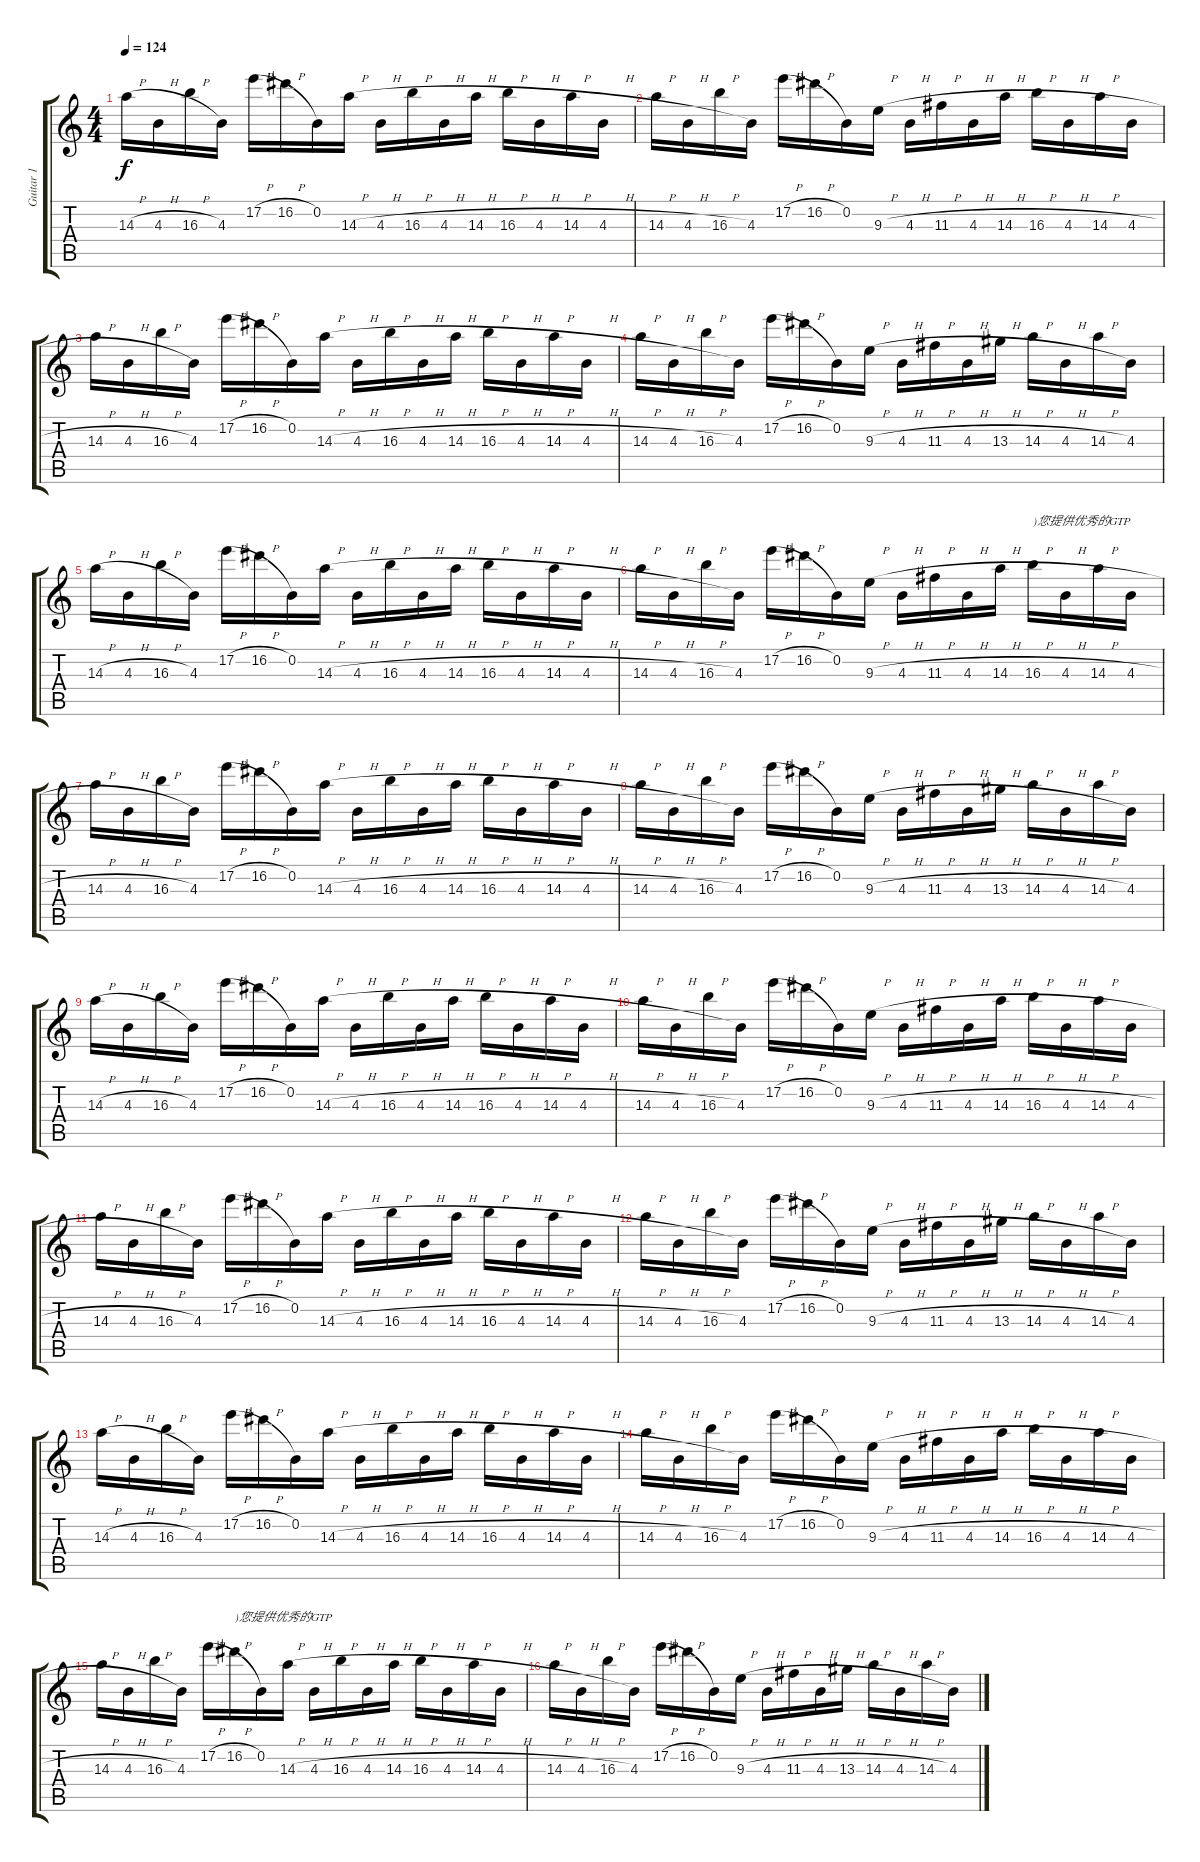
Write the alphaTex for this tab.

\track ("Guitar 1" "Guitar 1") {instrument distortionguitar}
\staff {score tabs}
\tuning (E4 B3 G3 D3 A2 E2) {hide}
\ts (4 4)
\tempo 124
\clef g2
\ks c
14.3{h}.16{dy f} 4.3{h}.16 16.3{h}.16 4.3.16 17.2{h}.16 16.2{h}.16 0.2.16 14.3{h}.16 4.3{h}.16 16.3{h}.16 4.3{h}.16 14.3{h}.16 16.3{h}.16 4.3{h}.16 14.3{h}.16 4.3{h}.16 |
14.3{h}.16 4.3{h}.16 16.3{h}.16 4.3.16 17.2{h}.16 16.2{h}.16 0.2.16 9.3{h}.16 4.3{h}.16 11.3{h}.16 4.3{h}.16 14.3{h}.16 16.3{h}.16 4.3{h}.16 14.3{h}.16 4.3{h}.16 |
14.3{h}.16 4.3{h}.16 16.3{h}.16 4.3.16 17.2{h}.16 16.2{h}.16 0.2.16 14.3{h}.16 4.3{h}.16 16.3{h}.16 4.3{h}.16 14.3{h}.16 16.3{h}.16 4.3{h}.16 14.3{h}.16 4.3{h}.16 |
14.3{h}.16 4.3{h}.16 16.3{h}.16 4.3.16 17.2{h}.16 16.2{h}.16 0.2.16 9.3{h}.16 4.3{h}.16 11.3{h}.16 4.3{h}.16 13.3{h}.16 14.3{h}.16 4.3{h}.16 14.3{h}.16 4.3.16 |
14.3{h}.16 4.3{h}.16 16.3{h}.16 4.3.16 17.2{h}.16 16.2{h}.16 0.2.16 14.3{h}.16 4.3{h}.16 16.3{h}.16 4.3{h}.16 14.3{h}.16 16.3{h}.16 4.3{h}.16 14.3{h}.16 4.3{h}.16 |
14.3{h}.16 4.3{h}.16 16.3{h}.16 4.3.16 17.2{h}.16 16.2{h}.16 0.2.16 9.3{h}.16 4.3{h}.16 11.3{h}.16 4.3{h}.16 14.3{h}.16 16.3{h}.16{txt ")您提供优秀的GTP"} 4.3{h}.16 14.3{h}.16 4.3{h}.16 |
14.3{h}.16 4.3{h}.16 16.3{h}.16 4.3.16 17.2{h}.16 16.2{h}.16 0.2.16 14.3{h}.16 4.3{h}.16 16.3{h}.16 4.3{h}.16 14.3{h}.16 16.3{h}.16 4.3{h}.16 14.3{h}.16 4.3{h}.16 |
14.3{h}.16 4.3{h}.16 16.3{h}.16 4.3.16 17.2{h}.16 16.2{h}.16 0.2.16 9.3{h}.16 4.3{h}.16 11.3{h}.16 4.3{h}.16 13.3{h}.16 14.3{h}.16 4.3{h}.16 14.3{h}.16 4.3.16 |
14.3{h}.16 4.3{h}.16 16.3{h}.16 4.3.16 17.2{h}.16 16.2{h}.16 0.2.16 14.3{h}.16 4.3{h}.16 16.3{h}.16 4.3{h}.16 14.3{h}.16 16.3{h}.16 4.3{h}.16 14.3{h}.16 4.3{h}.16 |
14.3{h}.16 4.3{h}.16 16.3{h}.16 4.3.16 17.2{h}.16 16.2{h}.16 0.2.16 9.3{h}.16 4.3{h}.16 11.3{h}.16 4.3{h}.16 14.3{h}.16 16.3{h}.16 4.3{h}.16 14.3{h}.16 4.3{h}.16 |
14.3{h}.16 4.3{h}.16 16.3{h}.16 4.3.16 17.2{h}.16 16.2{h}.16 0.2.16 14.3{h}.16 4.3{h}.16 16.3{h}.16 4.3{h}.16 14.3{h}.16 16.3{h}.16 4.3{h}.16 14.3{h}.16 4.3{h}.16 |
14.3{h}.16 4.3{h}.16 16.3{h}.16 4.3.16 17.2{h}.16 16.2{h}.16 0.2.16 9.3{h}.16 4.3{h}.16 11.3{h}.16 4.3{h}.16 13.3{h}.16 14.3{h}.16 4.3{h}.16 14.3{h}.16 4.3.16 |
14.3{h}.16 4.3{h}.16 16.3{h}.16 4.3.16 17.2{h}.16 16.2{h}.16 0.2.16 14.3{h}.16 4.3{h}.16 16.3{h}.16 4.3{h}.16 14.3{h}.16 16.3{h}.16 4.3{h}.16 14.3{h}.16 4.3{h}.16 |
14.3{h}.16 4.3{h}.16 16.3{h}.16 4.3.16 17.2{h}.16 16.2{h}.16 0.2.16 9.3{h}.16 4.3{h}.16 11.3{h}.16 4.3{h}.16 14.3{h}.16 16.3{h}.16 4.3{h}.16 14.3{h}.16 4.3{h}.16 |
14.3{h}.16 4.3{h}.16 16.3{h}.16 4.3.16 17.2{h}.16 16.2{h}.16{txt ")您提供优秀的GTP"} 0.2.16 14.3{h}.16 4.3{h}.16 16.3{h}.16 4.3{h}.16 14.3{h}.16 16.3{h}.16 4.3{h}.16 14.3{h}.16 4.3{h}.16 |
14.3{h}.16 4.3{h}.16 16.3{h}.16 4.3.16 17.2{h}.16 16.2{h}.16 0.2.16 9.3{h}.16 4.3{h}.16 11.3{h}.16 4.3{h}.16 13.3{h}.16 14.3{h}.16 4.3{h}.16 14.3{h}.16 4.3.16
